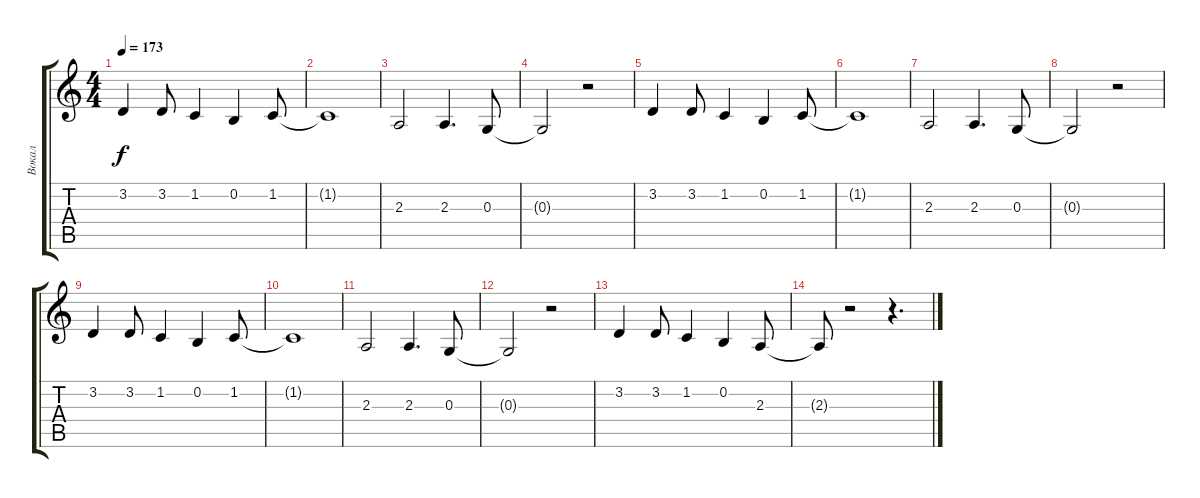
\track ("Вокал" "Вокал") {instrument lead8bassandlead}
\staff {score tabs}
\tuning (E4 B3 G3 D3 A2 E2) {hide}
\ts (4 4)
\tempo 173
\clef g2
\ks c
3.2.4{dy f} 3.2.8 1.2.4 0.2.4 1.2.8 |
1.2{t}.1 |
2.3.2 2.3.4{d} 0.3.8 |
0.3{t}.2 r.2 |
3.2.4 3.2.8 1.2.4 0.2.4 1.2.8 |
1.2{t}.1 |
2.3.2 2.3.4{d} 0.3.8 |
0.3{t}.2 r.2 |
3.2.4 3.2.8 1.2.4 0.2.4 1.2.8 |
1.2{t}.1 |
2.3.2 2.3.4{d} 0.3.8 |
0.3{t}.2 r.2 |
3.2.4 3.2.8 1.2.4 0.2.4 2.3.8 |
2.3{t}.8 r.2 r.4{d}
